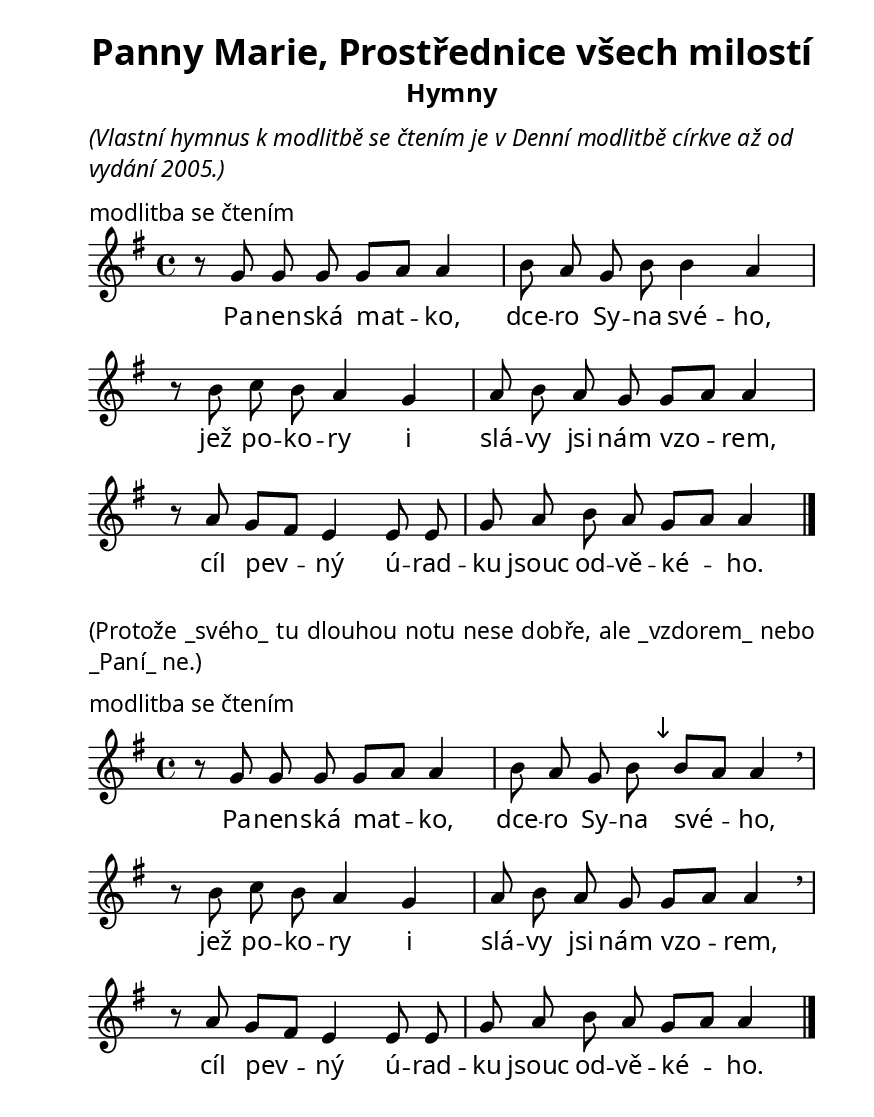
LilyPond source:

\version "2.19.16"

\include "../../spolecne/layout.ly"
\include "../../spolecne/tiraz.ly"
\include "../../spolecne/nadpisy.ly"
\version "2.18.0"
% page style similar to that of the official Czech Divine Office hymnal

\paper {
  #(set-paper-size "a5")

  top-margin = 1\cm
  bottom-margin = 1\cm
  right-margin = 1\cm
  left-margin = 1.5\cm
}

\layout {
  indent = 0\cm
  ragged-last = ##f

  \override BreathingSign.Y-offset = 1 % placement common in Czech hymnals
  % TODO: the usual Czech breathe sign shape
}

\header {
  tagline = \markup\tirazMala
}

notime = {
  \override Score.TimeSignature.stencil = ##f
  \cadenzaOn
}

\include "../../spolecne/variationes.ly"

\header {
  title = "Panny Marie, Prostřednice všech milostí"
  subtitle = "Hymny"
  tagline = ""
}

\markup\wordwrap\italic{
  (Vlastní hymnus k modlitbě se čtením je v Denní modlitbě církve až od vydání 2005.)
}

\score {
  \relative c'' {
    \key a \dorian
    \autoBeamOff
    r8 g8 g g g[ a] a4 b8 a g b b4 a
    r8 b8 c b a4 g a8 b a g g[ a] a4
    r8 a8 g[ fis] e4 e8 e g a b a g[ a] a4 \bar "|."
  }
  \addlyrics {
    Pa -- nen -- ská mat -- ko, dce -- ro Sy -- na své -- ho,
    jež po -- ko -- ry i slá -- vy jsi nám vzo -- rem,
    cíl pev -- ný ú -- rad -- ku jsouc od -- vě -- ké -- ho.
  }
  \header {
    quid = "hymnus"
    metrum = "11.11.11"
    modus = ""
    placet = "první verš poslední sloky vychází bídně"
    id = "mc"
    piece = "modlitba se čtením"
  }
}

\markup\justify{
  (Protože _svého_ tu dlouhou notu nese dobře,
  ale _vzdorem_ nebo _Paní_ ne.)
}
\score {
  \relative c'' {
    \key a \dorian
    \autoBeamOff
    r8 g8 g g g[ a] a4 b8 a g b \mark\sipka b[ a] a4 \breathe
    r8 b8 c b a4 g a8 b a g g[ a] a4 \breathe
    r8 a8 g[ fis] e4 e8 e g a b a g[ a] a4 \bar "|."
  }
  \addlyrics {
    Pa -- nen -- ská mat -- ko, dce -- ro Sy -- na své -- ho,
    jež po -- ko -- ry i slá -- vy jsi nám vzo -- rem,
    cíl pev -- ný ú -- rad -- ku jsouc od -- vě -- ké -- ho.
  }
  \header {
    quid = "hymnus"
    metrum = "11.11.11"
    modus = ""
    id = "mc"
    piece = "modlitba se čtením"
  }
}
